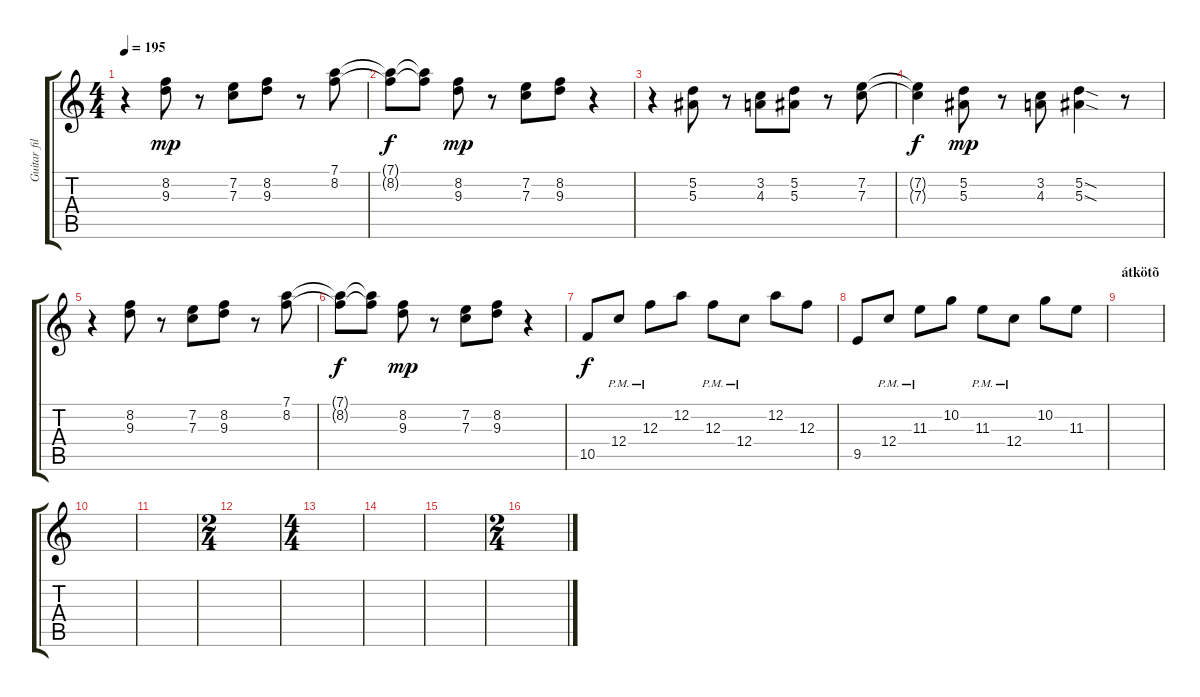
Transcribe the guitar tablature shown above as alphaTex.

\track ("Guitar fills" "Guitar fil") {instrument distortionguitar}
\staff {score tabs}
\tuning (D4 A3 F3 C3 G2 D2) {hide}
\ts (4 4)
\tempo 195
\clef g2
\ks c
r.4{dy f} (8.2 9.3).8{dy mp} r.8 (7.2 7.3).8 (8.2 9.3).8 r.8 (7.1 8.2).8 |
(7.1{t} 8.2{t}).8{dy f} (7.1{t} 8.2{t}).8 (8.2 9.3).8{dy mp} r.8 (7.2 7.3).8 (8.2 9.3).8 r.4 |
r.4 (5.2 5.3).8 r.8 (3.2 4.3).8 (5.2 5.3).8 r.8 (7.2 7.3).8 |
(7.2{t} 7.3{t}).4{dy f} (5.2 5.3).8{dy mp} r.8 (3.2 4.3).8 (5.2{sod} 5.3{sod}).4 r.8 |
r.4 (8.2 9.3).8 r.8 (7.2 7.3).8 (8.2 9.3).8 r.8 (7.1 8.2).8 |
(7.1{t} 8.2{t}).8{dy f} (7.1{t} 8.2{t}).8 (8.2 9.3).8{dy mp} r.8 (7.2 7.3).8 (8.2 9.3).8 r.4 |
10.5.8{dy f} 12.4{pm}.8 12.3{pm}.8 12.2.8 12.3{pm}.8 12.4{pm}.8 12.2.8 12.3.8 |
9.5.8 12.4{pm}.8 11.3{pm}.8 10.2.8 11.3{pm}.8 12.4{pm}.8 10.2.8 11.3.8 |
\section ("" "átkötõ")
|
|
|
\ts (2 4)
|
\ts (4 4)
|
|
|
\ts (2 4)
